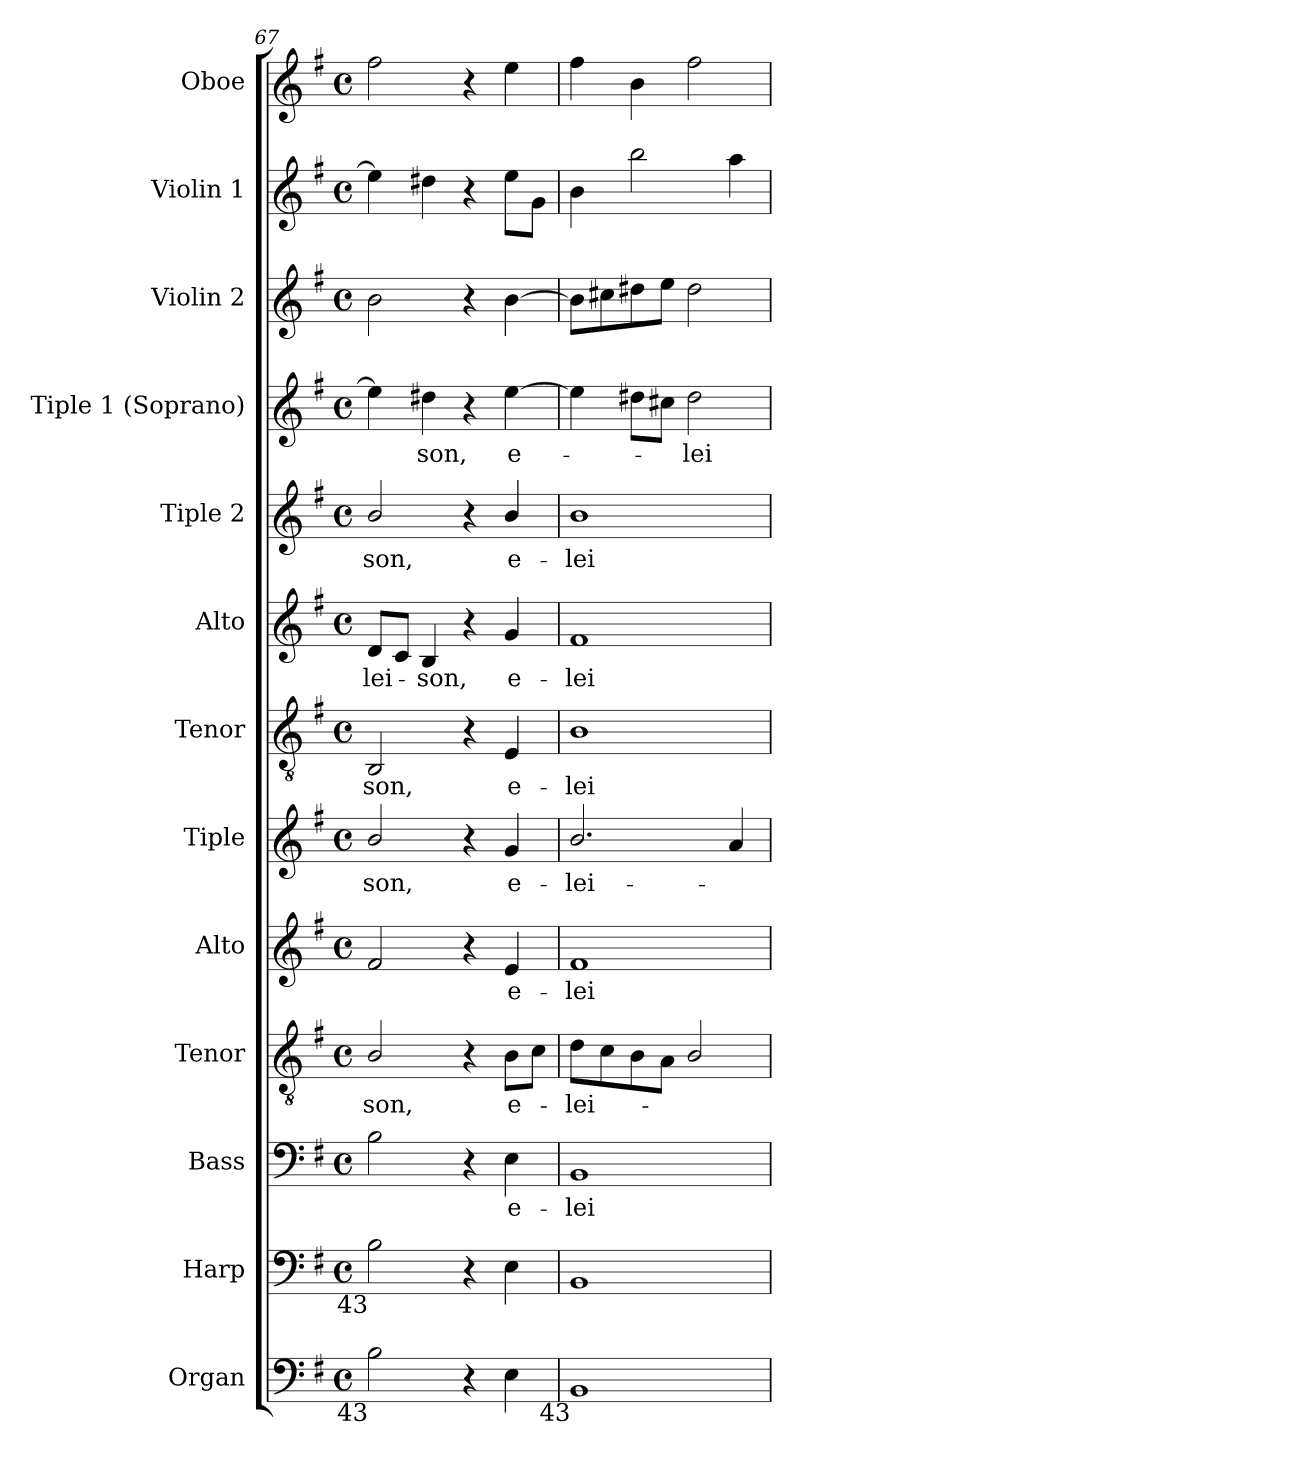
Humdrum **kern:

**kern	**kern	**kern	**text	**kern	**text	**kern	**text	**kern	**text	**kern	**text	**kern	**text	**kern	**text	**kern	**text	**kern	**kern	**kern
*part13	*part12	*part11	*part11	*part10	*part10	*part9	*part9	*part8	*part8	*part7	*part7	*part6	*part6	*part5	*part5	*part4	*part4	*part3	*part2	*part1
*staff13	*staff12	*staff11	*staff11	*staff10	*staff10	*staff9	*staff9	*staff8	*staff8	*staff7	*staff7	*staff6	*staff6	*staff5	*staff5	*staff4	*staff4	*staff3	*staff2	*staff1
*I"Organ	*I"Harp	*I"Bass	*	*I"Tenor	*	*I"Alto	*	*I"Tiple	*	*I"Tenor	*	*I"Alto	*	*I"Tiple 2	*	*I"Tiple 1 (Soprano)	*	*I"Violin 2	*I"Violin 1	*I"Oboe
*I'Org.	*I'Hp.	*I'B.	*	*I'T.	*	*I'A.	*	*	*	*I'T.	*	*I'A.	*	*	*	*I'S1.	*	*I'Vln. 2	*I'Vln. 1	*I'Ob.
*clefF4	*clefF4	*clefF4	*	*clefGv2	*	*clefG2	*	*clefG2	*	*clefGv2	*	*clefG2	*	*clefG2	*	*clefG2	*	*clefG2	*clefG2	*clefG2
*	*	*	*	*ITrd7c12	*	*	*	*	*	*ITrd7c12	*	*	*	*	*	*	*	*	*	*
*k[f#]	*k[f#]	*k[f#]	*	*k[f#]	*	*k[f#]	*	*k[f#]	*	*k[f#]	*	*k[f#]	*	*k[f#]	*	*k[f#]	*	*k[f#]	*k[f#]	*k[f#]
*G:	*G:	*G:	*	*G:	*	*G:	*	*G:	*	*G:	*	*G:	*	*G:	*	*G:	*	*G:	*G:	*G:
*M4/4	*M4/4	*M4/4	*	*M4/4	*	*M4/4	*	*M4/4	*	*M4/4	*	*M4/4	*	*M4/4	*	*M4/4	*	*M4/4	*M4/4	*M4/4
*met(c)	*met(c)	*met(c)	*	*met(c)	*	*met(c)	*	*met(c)	*	*met(c)	*	*met(c)	*	*met(c)	*	*met(c)	*	*met(c)	*met(c)	*met(c)
=67	=67	=67	=67	=67	=67	=67	=67	=67	=67	=67	=67	=67	=67	=67	=67	=67	=67	=67	=67	=67
!	!	!	!	!	!LO:LY:b:color=#000000	!	!	!	!	!	!	!	!	!	!	!	!	!	!	!
!	!	!	!	!	!	!	!	!	!LO:LY:b:color=#000000	!	!	!	!	!	!	!	!	!	!	!
!	!	!	!	!	!	!	!	!	!	!	!LO:LY:b:color=#000000	!	!	!	!	!	!	!	!	!
!	!	!	!	!	!	!	!	!	!	!	!	!	!LO:LY:b:color=#000000	!	!	!	!	!	!	!
!	!LO:TX:b:rj:t=43	!	!	!	!	!	!	!	!	!	!	!	!	!	!	!	!	!	!	!
!LO:TX:b:rj:t=43	!	!	!	!	!	!	!	!	!	!	!	!	!	!	!	!	!	!	!	!
!	!	!	!	!	!	!	!	!	!	!	!	!	!	!	!LO:LY:b:color=#000000	!	!	!	!	!
2Bi\	2Bi\	2Bi\	.	2BBi/	-son,	2f#i/	.	2bi/	-son,	2BBBi/	-son,	8di/L	-lei-	2bi/	-son,	4eei\]	.	2bi\	4eei\]	2ff#i\
.	.	.	.	.	.	.	.	.	.	.	.	8ci/J	.	.	.	.	.	.	.	.
!	!	!	!	!	!	!	!	!	!	!	!	!	!LO:LY:b:color=#000000	!	!	!	!	!	!	!
!	!	!	!	!	!	!	!	!	!	!	!	!	!	!	!	!	!LO:LY:b:color=#000000	!	!	!
.	.	.	.	.	.	.	.	.	.	.	.	4Bi/	-son,	.	.	4dd#Xi\	-son,	.	4dd#Xi\	.
4r	4r	4r	.	4r	.	4r	.	4r	.	4r	.	4r	.	4r	.	4r	.	4r	4r	4r
!	!	!	!LO:LY:b:color=#000000	!	!	!	!	!	!	!	!	!	!	!	!	!	!	!	!	!
!	!	!	!	!	!LO:LY:b:color=#000000	!	!	!	!	!	!	!	!	!	!	!	!	!	!	!
!	!	!	!	!	!	!	!LO:LY:b:color=#000000	!	!	!	!	!	!	!	!	!	!	!	!	!
!	!	!	!	!	!	!	!	!	!LO:LY:b:color=#000000	!	!	!	!	!	!	!	!	!	!	!
!	!	!	!	!	!	!	!	!	!	!	!LO:LY:b:color=#000000	!	!	!	!	!	!	!	!	!
!	!	!	!	!	!	!	!	!	!	!	!	!	!LO:LY:b:color=#000000	!	!	!	!	!	!	!
!	!	!	!	!	!	!	!	!	!	!	!	!	!	!	!LO:LY:b:color=#000000	!	!	!	!	!
!	!	!	!	!	!	!	!	!	!	!	!	!	!	!	!	!	!LO:LY:b:color=#000000	!	!	!
4Ei\	4Ei\	4Ei\	e-	8BBi\L	e-	4ei/	e-	4gi/	e-	4EEi/	e-	4gi/	e-	4bi/	e-	[4eei\	e-	[4bi\	8eei\L	4eei\
.	.	.	.	8Ci\J	.	.	.	.	.	.	.	.	.	.	.	.	.	.	8gi\J	.
=68	=68	=68	=68	=68	=68	=68	=68	=68	=68	=68	=68	=68	=68	=68	=68	=68	=68	=68	=68	=68
!	!	!	!LO:LY:b:color=#000000	!	!	!	!	!	!	!	!	!	!	!	!	!	!	!	!	!
!	!	!	!	!	!LO:LY:b:color=#000000	!	!	!	!	!	!	!	!	!	!	!	!	!	!	!
!	!	!	!	!	!	!	!LO:LY:b:color=#000000	!	!	!	!	!	!	!	!	!	!	!	!	!
!	!	!	!	!	!	!	!	!	!LO:LY:b:color=#000000	!	!	!	!	!	!	!	!	!	!	!
!	!	!	!	!	!	!	!	!	!	!	!LO:LY:b:color=#000000	!	!	!	!	!	!	!	!	!
!	!	!	!	!	!	!	!	!	!	!	!	!	!LO:LY:b:color=#000000	!	!	!	!	!	!	!
!LO:TX:b:rj:t=43	!	!	!	!	!	!	!	!	!	!	!	!	!	!	!	!	!	!	!	!
!	!	!	!	!	!	!	!	!	!	!	!	!	!	!	!LO:LY:b:color=#000000	!	!	!	!	!
1BBi	1BBi	1BBi	-lei-	8Di\L	-lei-	1f#i	-lei-	2.bi/	-lei-	1BBi	-lei-	1f#i	-lei-	1bi	-lei-	4eei\]	.	8bi\L]	4bi\	4ff#i\
.	.	.	.	8Ci\	.	.	.	.	.	.	.	.	.	.	.	.	.	8cc#Xi\	.	.
.	.	.	.	8BBi\	.	.	.	.	.	.	.	.	.	.	.	8dd#Xi\L	.	8dd#Xi\	2bbi\	4bi\
.	.	.	.	8AAi\J	.	.	.	.	.	.	.	.	.	.	.	8cc#i\J	.	8eei\J	.	.
!	!	!	!	!	!	!	!	!	!	!	!	!	!	!	!	!	!LO:LY:b:color=#000000	!	!	!
.	.	.	.	2BBi/	.	.	.	.	.	.	.	.	.	.	.	2dd#i\	-lei-	2dd#i\	.	2ff#i\
.	.	.	.	.	.	.	.	4ai/	.	.	.	.	.	.	.	.	.	.	4aai\	.
=	=	=	=	=	=	=	=	=	=	=	=	=	=	=	=	=	=	=	=	=
*-	*-	*-	*-	*-	*-	*-	*-	*-	*-	*-	*-	*-	*-	*-	*-	*-	*-	*-	*-	*-
